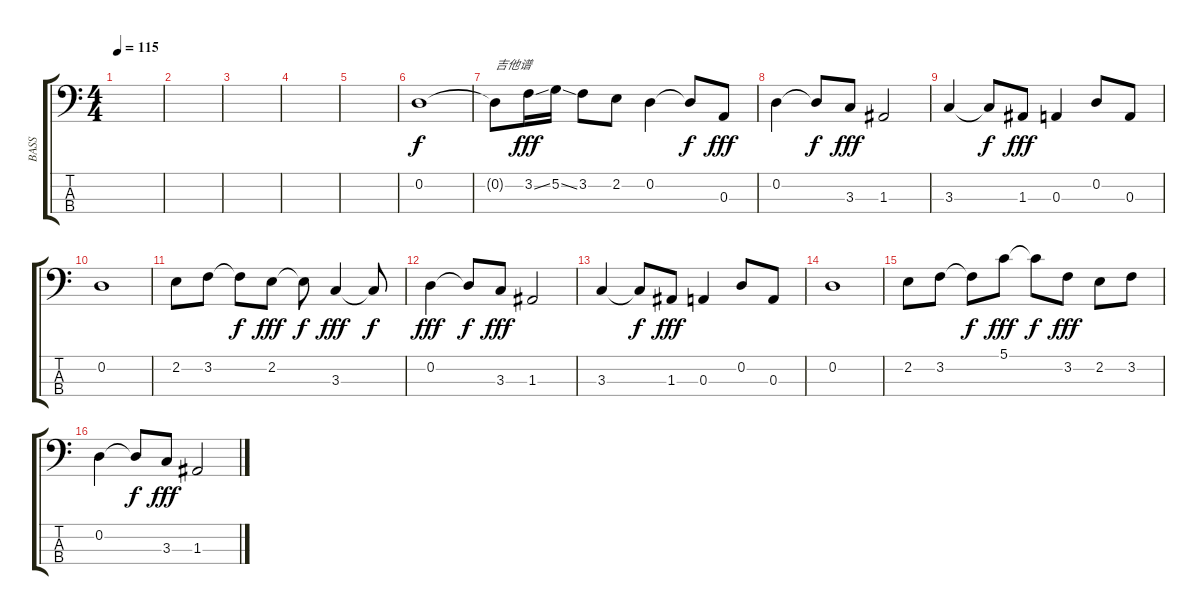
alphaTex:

\track ("BASS" "BASS") {instrument electricbassfinger}
\staff {score tabs}
\tuning (G2 D2 A1 E1) {hide}
\ts (4 4)
\tempo 115
\clef f4
\ks c
|
|
|
|
|
0.2.1 |
0.2{t}.8{txt "吉他谱" dy f} 3.2{ss}.16{dy fff} 5.2{ss}.16 3.2.8 2.2.8 0.2.4 0.2{t}.8{dy f} 0.3.8{dy fff} |
0.2.4 0.2{t}.8{dy f} 3.3.8{dy fff} 1.3.2 |
3.3.4 3.3{t}.8{dy f} 1.3.8{dy fff} 0.3.4 0.2.8 0.3.8 |
0.2.1 |
2.2.8 3.2.8 3.2{t}.8{dy f} 2.2.8{dy fff} 2.2{t}.8{dy f} 3.3.4{dy fff} 3.3{t}.8{dy f} |
0.2.4{dy fff} 0.2{t}.8{dy f} 3.3.8{dy fff} 1.3.2 |
3.3.4 3.3{t}.8{dy f} 1.3.8{dy fff} 0.3.4 0.2.8 0.3.8 |
0.2.1 |
2.2.8 3.2.8 3.2{t}.8{dy f} 5.1.8{dy fff} 5.1{t}.8{dy f} 3.2.8{dy fff} 2.2.8 3.2.8 |
0.2.4 0.2{t}.8{dy f} 3.3.8{dy fff} 1.3.2
